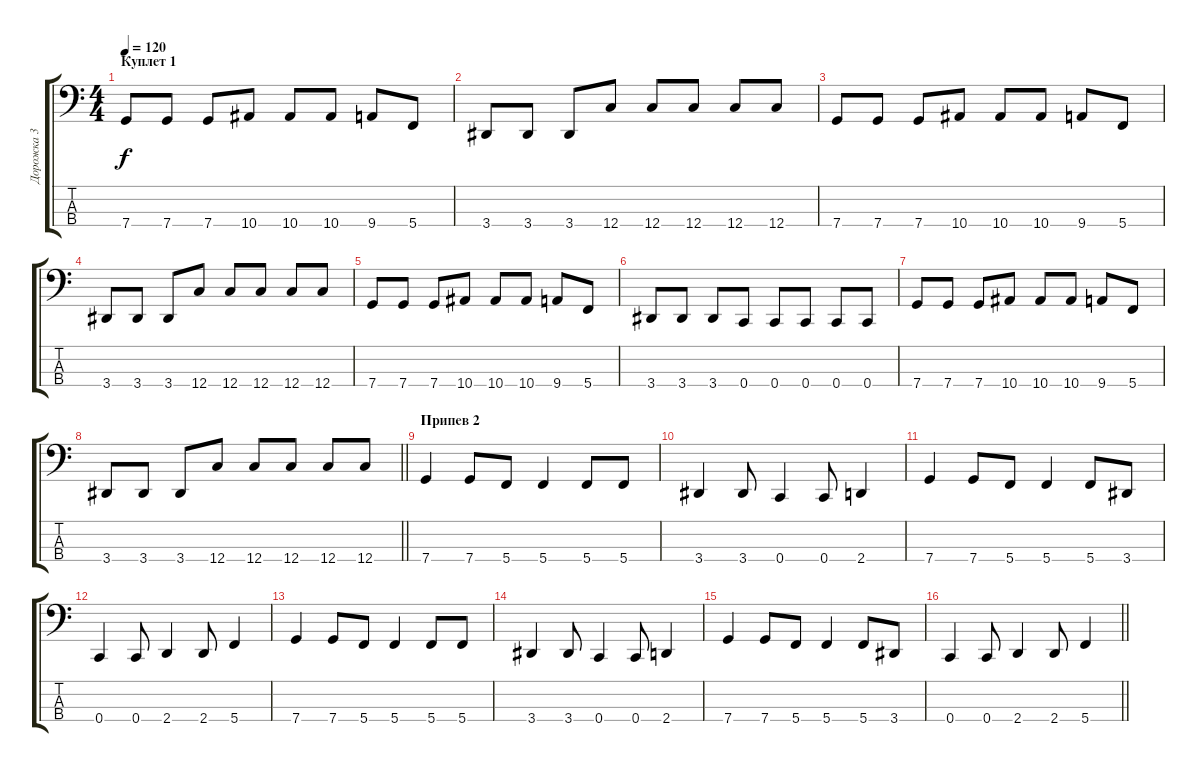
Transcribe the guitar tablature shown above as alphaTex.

\track ("Дорожка 3" "Дорожка 3") {instrument electricbassfinger}
\staff {score tabs}
\tuning (G2 C2 G1 C1) {hide}
\ts (4 4)
\section ("" "Куплет 1")
\tempo 120
\clef f4
\ks c
7.4.8{dy f} 7.4.8 7.4.8 10.4.8 10.4.8 10.4.8 9.4.8 5.4.8 |
3.4.8 3.4.8 3.4.8 12.4.8 12.4.8 12.4.8 12.4.8 12.4.8 |
7.4.8 7.4.8 7.4.8 10.4.8 10.4.8 10.4.8 9.4.8 5.4.8 |
3.4.8 3.4.8 3.4.8 12.4.8 12.4.8 12.4.8 12.4.8 12.4.8 |
7.4.8 7.4.8 7.4.8 10.4.8 10.4.8 10.4.8 9.4.8 5.4.8 |
3.4.8 3.4.8 3.4.8 0.4.8 0.4.8 0.4.8 0.4.8 0.4.8 |
7.4.8 7.4.8 7.4.8 10.4.8 10.4.8 10.4.8 9.4.8 5.4.8 |
\barLineRight lightlight
3.4.8 3.4.8 3.4.8 12.4.8 12.4.8 12.4.8 12.4.8 12.4.8 |
\section ("" "Припев 2")
7.4.4 7.4.8 5.4.8 5.4.4 5.4.8 5.4.8 |
3.4.4 3.4.8 0.4.4 0.4.8 2.4.4 |
7.4.4 7.4.8 5.4.8 5.4.4 5.4.8 3.4.8 |
0.4.4 0.4.8 2.4.4 2.4.8 5.4.4 |
7.4.4 7.4.8 5.4.8 5.4.4 5.4.8 5.4.8 |
3.4.4 3.4.8 0.4.4 0.4.8 2.4.4 |
7.4.4 7.4.8 5.4.8 5.4.4 5.4.8 3.4.8 |
\barLineRight lightlight
0.4.4 0.4.8 2.4.4 2.4.8 5.4.4
